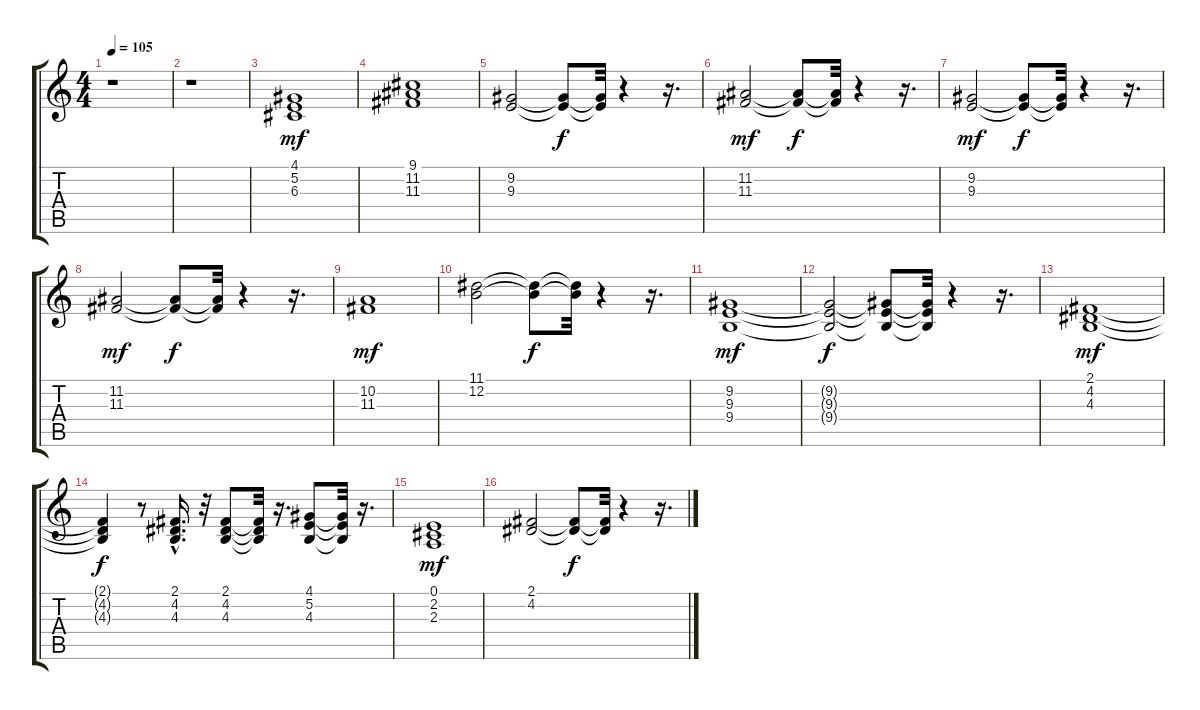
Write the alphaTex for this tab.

\track "" {instrument drawbarorgan}
\staff {score tabs}
\tuning (E4 B3 G3 D3 A2 E2) {hide}
\ts (4 4)
\tempo 105
\clef g2
\ks c
r.1{dy mf} |
r.1 |
(4.1 5.2 6.3).1 |
(9.1 11.2 11.3).1 |
(9.2 9.3).2 (9.2{t} 9.3{t}).8{dy f} (9.2{t} 9.3{t}).32 r.4 r.16{d} |
(11.2 11.3).2{dy mf} (11.2{t} 11.3{t}).8{dy f} (11.2{t} 11.3{t}).32 r.4 r.16{d} |
(9.2 9.3).2{dy mf} (9.2{t} 9.3{t}).8{dy f} (9.2{t} 9.3{t}).32 r.4 r.16{d} |
(11.2 11.3).2{dy mf} (11.2{t} 11.3{t}).8{dy f} (11.2{t} 11.3{t}).32 r.4 r.16{d} |
(10.2 11.3).1{dy mf} |
(11.1 12.2).2 (11.1{t} 12.2{t}).8{dy f} (11.1{t} 12.2{t}).32 r.4 r.16{d} |
(9.2 9.3 9.4).1{dy mf balance 2} |
(9.2{t} 9.3{t} 9.4{t}).2{dy f} (9.2{t} 9.3{t} 9.4{t}).8 (9.2{t} 9.3{t} 9.4{t}).32 r.4 r.16{d} |
(2.1 4.2 4.3).1{dy mf} |
(2.1{t} 4.2{t} 4.3{t}).4{dy f} r.8 (2.1{hac} 4.2{hac} 4.3{hac}).16{d} r.32 (2.1 4.2 4.3).8 (2.1{t} 4.2{t} 4.3{t}).32 r.16{d} (4.1 5.2 4.3).8 (4.1{t} 5.2{t} 4.3{t}).32 r.16{d} |
(0.1 2.2 2.3).1{dy mf} |
(2.1 4.2).2 (2.1{t} 4.2{t}).8{dy f} (2.1{t} 4.2{t}).32 r.4 r.16{d}
